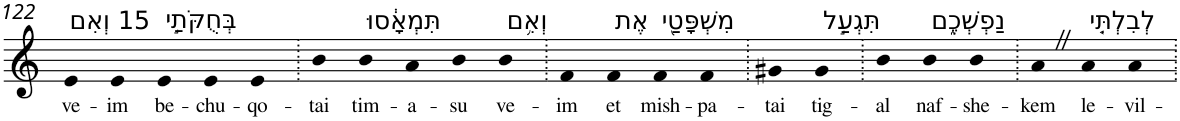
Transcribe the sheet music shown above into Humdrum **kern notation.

**kern	**text
*part1	*part1
*staff1	*staff1
*I"Piano	*
*I'Pno	*
!!LO:PB:g=z
*clefG2	*
*k[]	*
=122	=122
!LO:TX:a:t=15 וְאִם	!
!	!LO:LY:b
4e	ve-
!	!LO:LY:b
4e	-im
!LO:TX:a:t=בְּחֻקֹּתַ֣י	!
!	!LO:LY:b
4e	be-
!	!LO:LY:b
4e	-chu-
!	!LO:LY:b
4e	-qo-
=123.	=123.
!	!LO:LY:b
4b	-tai
!LO:TX:a:t=תִּמְאָ֔סוּ	!
!	!LO:LY:b
4b	tim-
!	!LO:LY:b
4a	-a-
!	!LO:LY:b
4b	-su
!LO:TX:a:t=וְאִ֥ם	!
!	!LO:LY:b
4b	ve-
=124.	=124.
!	!LO:LY:b
4f	-im
!LO:TX:a:t=אֶת	!
!	!LO:LY:b
4f	et
!LO:TX:a:t=מִשְׁפָּטַ֖י	!
!	!LO:LY:b
4f	mish-
!	!LO:LY:b
4f	-pa-
=125.	=125.
!	!LO:LY:b
4g#X	-tai
!LO:TX:a:t=תִּגְעַ֣ל	!
!	!LO:LY:b
4g#	tig-
=126.	=126.
!	!LO:LY:b
4b	-al
!LO:TX:a:t=נַפְשְׁכֶ֑ם	!
!	!LO:LY:b
4b	naf-
!	!LO:LY:b
4b	-she-
=127.	=127.
!	!LO:LY:b
4aZ	-kem
!LO:TX:a:t=לְבִלְתִּ֤י	!
!	!LO:LY:b
4a	le-
!	!LO:LY:b
4a	-vil-
=.	=.
*-	*-
